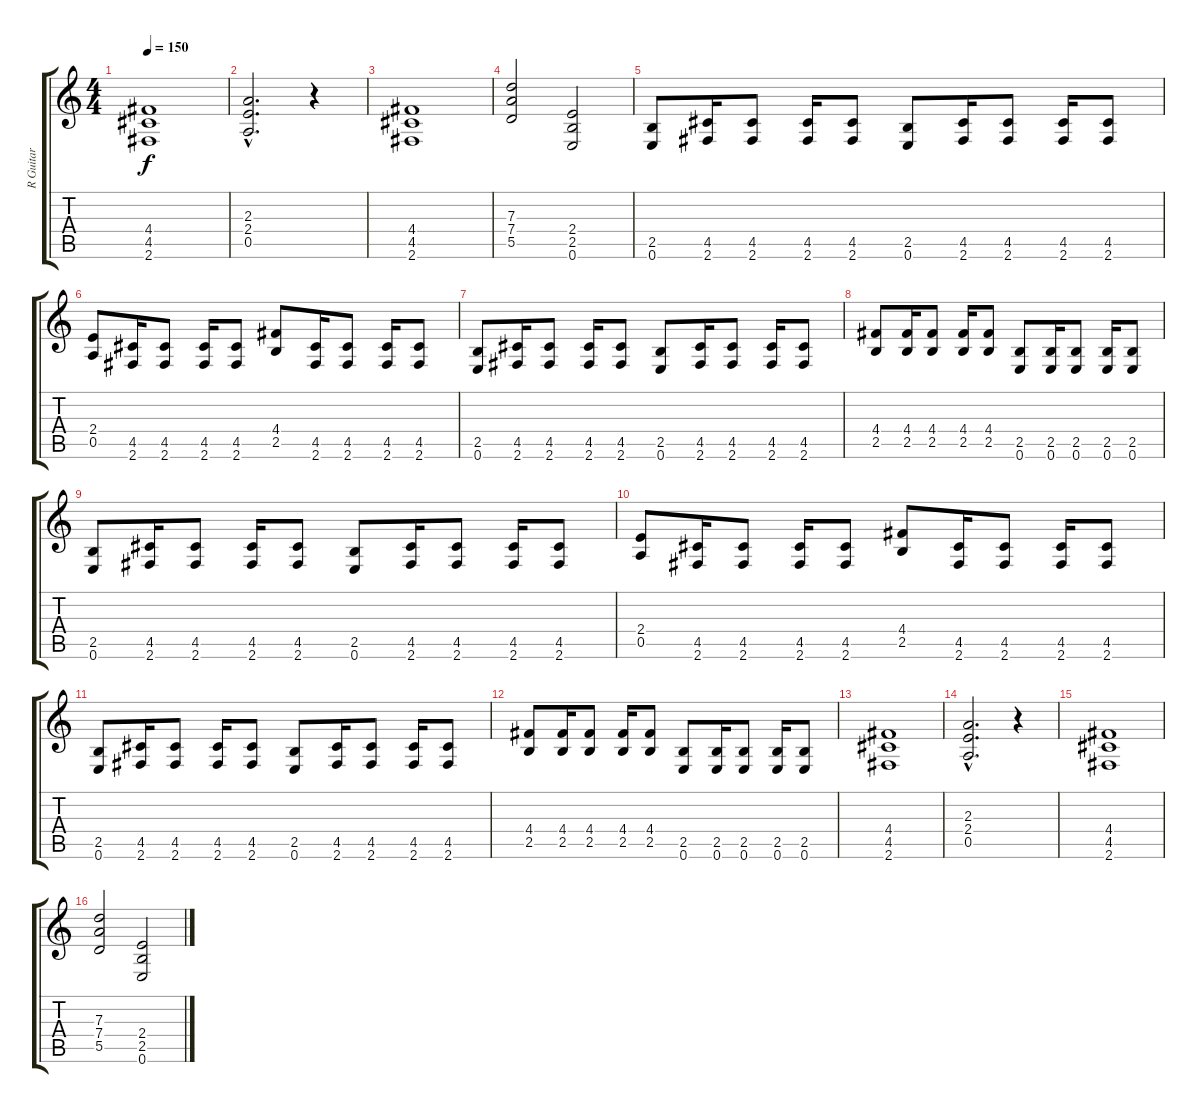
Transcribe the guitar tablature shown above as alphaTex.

\track ("R Guitar" "R Guitar") {instrument distortionguitar}
\staff {score tabs}
\tuning (E4 B3 G3 D3 A2 E2) {hide}
\ts (4 4)
\tempo 150
\clef g2
\ks c
(4.4 4.5 2.6).1{dy f} |
(2.3{hac} 2.4{hac} 0.5{hac}).2{d} r.4 |
(4.4 4.5 2.6).1 |
(7.3 7.4 5.5).2 (2.4 2.5 0.6).2 |
(2.5 0.6).8 (4.5 2.6).16 (4.5 2.6).8 (4.5 2.6).16 (4.5 2.6).8 (2.5 0.6).8 (4.5 2.6).16 (4.5 2.6).8 (4.5 2.6).16 (4.5 2.6).8 |
(2.4 0.5).8 (4.5 2.6).16 (4.5 2.6).8 (4.5 2.6).16 (4.5 2.6).8 (4.4 2.5).8 (4.5 2.6).16 (4.5 2.6).8 (4.5 2.6).16 (4.5 2.6).8 |
(2.5 0.6).8 (4.5 2.6).16 (4.5 2.6).8 (4.5 2.6).16 (4.5 2.6).8 (2.5 0.6).8 (4.5 2.6).16 (4.5 2.6).8 (4.5 2.6).16 (4.5 2.6).8 |
(4.4 2.5).8 (4.4 2.5).16 (4.4 2.5).8 (4.4 2.5).16 (4.4 2.5).8 (2.5 0.6).8 (2.5 0.6).16 (2.5 0.6).8 (2.5 0.6).16 (2.5 0.6).8 |
(2.5 0.6).8 (4.5 2.6).16 (4.5 2.6).8 (4.5 2.6).16 (4.5 2.6).8 (2.5 0.6).8 (4.5 2.6).16 (4.5 2.6).8 (4.5 2.6).16 (4.5 2.6).8 |
(2.4 0.5).8 (4.5 2.6).16 (4.5 2.6).8 (4.5 2.6).16 (4.5 2.6).8 (4.4 2.5).8 (4.5 2.6).16 (4.5 2.6).8 (4.5 2.6).16 (4.5 2.6).8 |
(2.5 0.6).8 (4.5 2.6).16 (4.5 2.6).8 (4.5 2.6).16 (4.5 2.6).8 (2.5 0.6).8 (4.5 2.6).16 (4.5 2.6).8 (4.5 2.6).16 (4.5 2.6).8 |
(4.4 2.5).8 (4.4 2.5).16 (4.4 2.5).8 (4.4 2.5).16 (4.4 2.5).8 (2.5 0.6).8 (2.5 0.6).16 (2.5 0.6).8 (2.5 0.6).16 (2.5 0.6).8 |
(4.4 4.5 2.6).1 |
(2.3{hac} 2.4{hac} 0.5{hac}).2{d} r.4 |
(4.4 4.5 2.6).1 |
(7.3 7.4 5.5).2 (2.4 2.5 0.6).2
